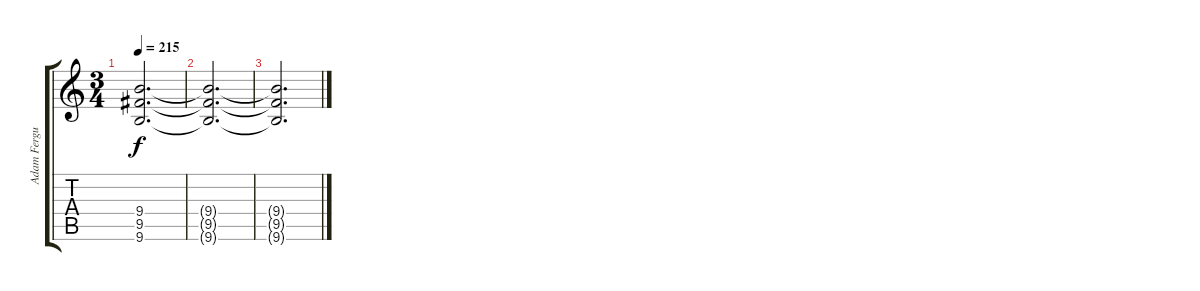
\track ("Adam Ferguson - Guitar Doubled" "Adam Fergu") {instrument overdrivenguitar}
\staff {score tabs}
\tuning (E4 B3 G3 D3 A2 D2) {hide}
\ts (3 4)
\tempo 215
\clef g2
\ks c
(9.4{t} 9.5{t} 9.6{t}).2{d dy f} |
(9.4{t} 9.5{t} 9.6{t}).2{d} |
(9.4{t} 9.5{t} 9.6{t}).2{d}
